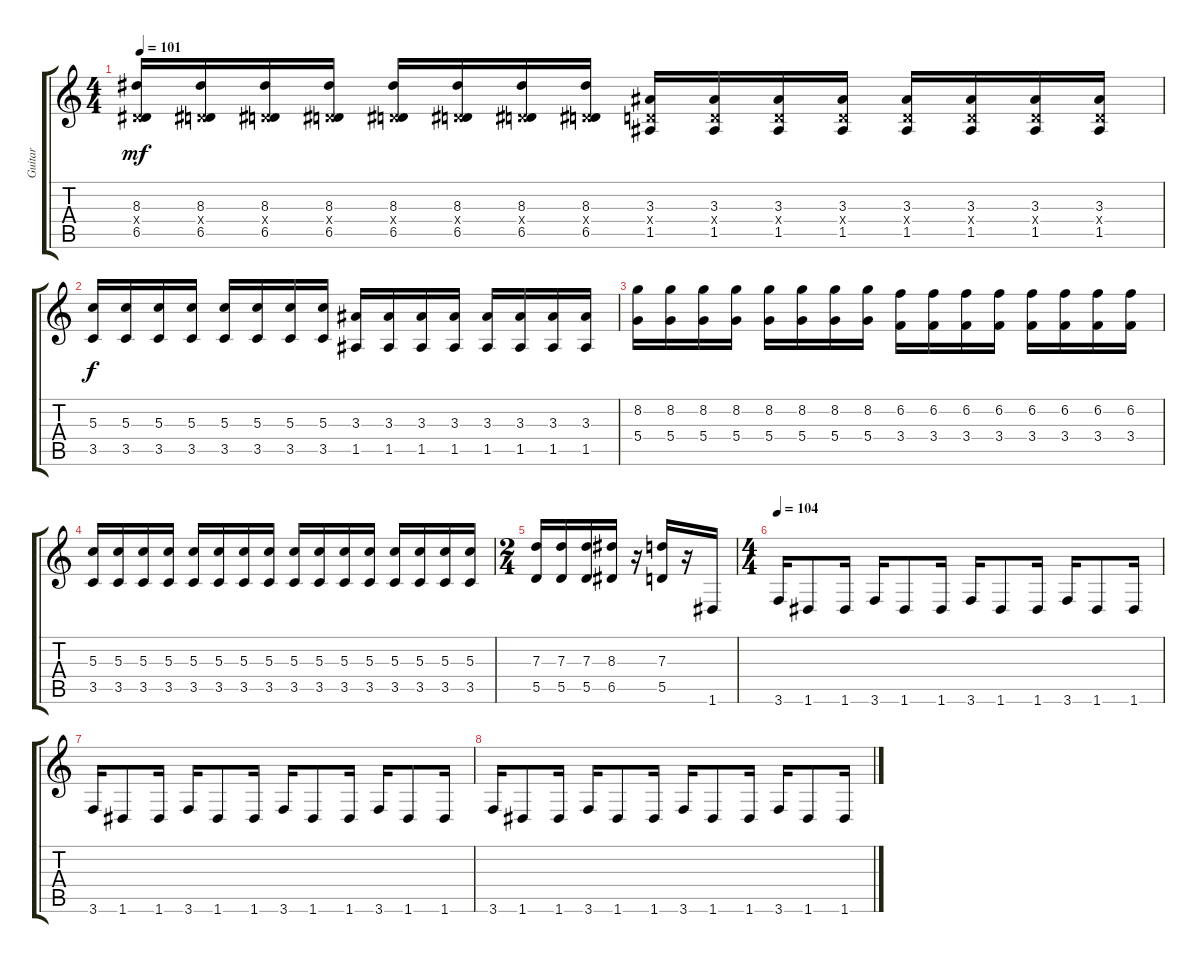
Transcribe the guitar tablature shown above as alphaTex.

\track ("Guitar" "Guitar") {instrument distortionguitar}
\staff {score tabs}
\tuning (E4 B3 G3 D3 A2 D2) {hide}
\ts (4 4)
\tempo 101
\clef g2
\ks c
(8.3 0.4{x} 6.5).16{dy mf} (8.3 0.4{x} 6.5).16 (8.3 0.4{x} 6.5).16 (8.3 0.4{x} 6.5).16 (8.3 0.4{x} 6.5).16 (8.3 0.4{x} 6.5).16 (8.3 0.4{x} 6.5).16 (8.3 0.4{x} 6.5).16 (3.3 0.4{x} 1.5).16 (3.3 0.4{x} 1.5).16 (3.3 0.4{x} 1.5).16 (3.3 0.4{x} 1.5).16 (3.3 0.4{x} 1.5).16 (3.3 0.4{x} 1.5).16 (3.3 0.4{x} 1.5).16 (3.3 0.4{x} 1.5).16 |
(5.3 3.5).16{dy f} (5.3 3.5).16 (5.3 3.5).16 (5.3 3.5).16 (5.3 3.5).16 (5.3 3.5).16 (5.3 3.5).16 (5.3 3.5).16 (3.3 1.5).16 (3.3 1.5).16 (3.3 1.5).16 (3.3 1.5).16 (3.3 1.5).16 (3.3 1.5).16 (3.3 1.5).16 (3.3 1.5).16 |
(8.2 5.4).16 (8.2 5.4).16 (8.2 5.4).16 (8.2 5.4).16 (8.2 5.4).16 (8.2 5.4).16 (8.2 5.4).16 (8.2 5.4).16 (6.2 3.4).16 (6.2 3.4).16 (6.2 3.4).16 (6.2 3.4).16 (6.2 3.4).16 (6.2 3.4).16 (6.2 3.4).16 (6.2 3.4).16 |
(5.3 3.5).16 (5.3 3.5).16 (5.3 3.5).16 (5.3 3.5).16 (5.3 3.5).16 (5.3 3.5).16 (5.3 3.5).16 (5.3 3.5).16 (5.3 3.5).16 (5.3 3.5).16 (5.3 3.5).16 (5.3 3.5).16 (5.3 3.5).16 (5.3 3.5).16 (5.3 3.5).16 (5.3 3.5).16 |
\ts (2 4)
(7.3 5.5).16 (7.3 5.5).16 (7.3 5.5).16 (8.3 6.5).16 r.16 (7.3 5.5).16 r.16 1.6.16 |
\ts (4 4)
\tempo 104
3.6.16 1.6.8 1.6.16 3.6.16 1.6.8 1.6.16 3.6.16 1.6.8 1.6.16 3.6.16 1.6.8 1.6.16 |
3.6.16 1.6.8 1.6.16 3.6.16 1.6.8 1.6.16 3.6.16 1.6.8 1.6.16 3.6.16 1.6.8 1.6.16 |
3.6.16 1.6.8 1.6.16 3.6.16 1.6.8 1.6.16 3.6.16 1.6.8 1.6.16 3.6.16 1.6.8 1.6.16
